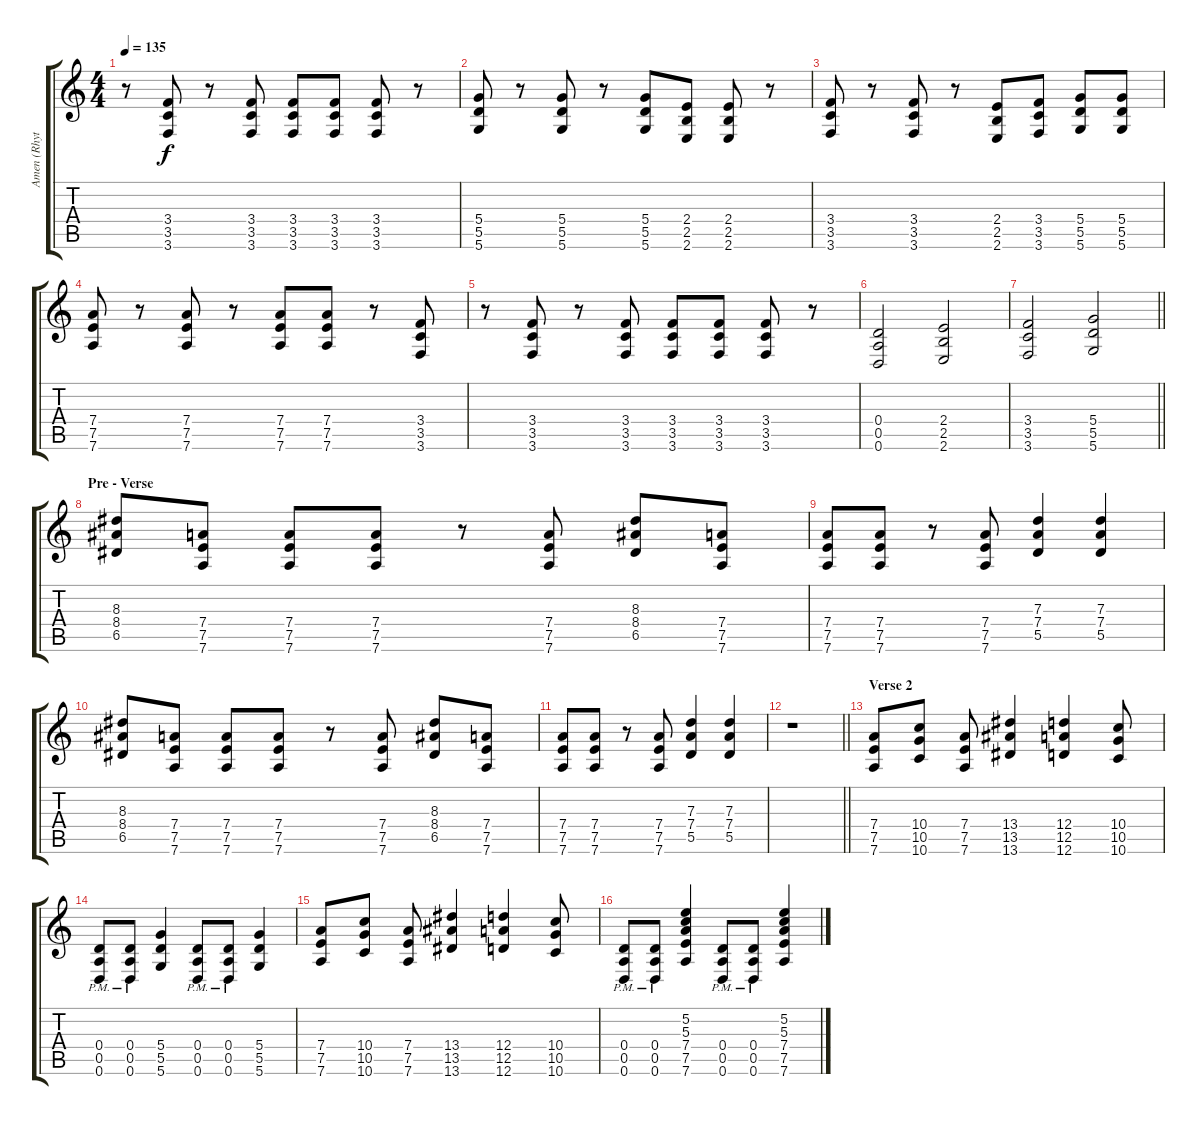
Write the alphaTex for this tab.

\track ("Amen (Rhythm Guitar)" "Amen (Rhyt") {instrument distortionguitar}
\staff {score tabs}
\tuning (E4 B3 G3 D3 A2 D2) {hide}
\ts (4 4)
\tempo 135
\clef g2
\ks c
r.8{dy f} (3.4 3.5 3.6).8 r.8 (3.4 3.5 3.6).8 (3.4 3.5 3.6).8 (3.4 3.5 3.6).8 (3.4 3.5 3.6).8 r.8 |
(5.4 5.5 5.6).8 r.8 (5.4 5.5 5.6).8 r.8 (5.4 5.5 5.6).8 (2.4 2.5 2.6).8 (2.4 2.5 2.6).8 r.8 |
(3.4 3.5 3.6).8 r.8 (3.4 3.5 3.6).8 r.8 (2.4 2.5 2.6).8 (3.4 3.5 3.6).8 (5.4 5.5 5.6).8 (5.4 5.5 5.6).8 |
(7.4 7.5 7.6).8 r.8 (7.4 7.5 7.6).8 r.8 (7.4 7.5 7.6).8 (7.4 7.5 7.6).8 r.8 (3.4 3.5 3.6).8 |
r.8 (3.4 3.5 3.6).8 r.8 (3.4 3.5 3.6).8 (3.4 3.5 3.6).8 (3.4 3.5 3.6).8 (3.4 3.5 3.6).8 r.8 |
(0.4 0.5 0.6).2 (2.4 2.5 2.6).2 |
\barLineRight lightlight
(3.4 3.5 3.6).2 (5.4 5.5 5.6).2 |
\section ("" "Pre - Verse")
(8.3 8.4 6.5).8 (7.4 7.5 7.6).8 (7.4 7.5 7.6).8 (7.4 7.5 7.6).8 r.8 (7.4 7.5 7.6).8 (8.3 8.4 6.5).8 (7.4 7.5 7.6).8 |
(7.4 7.5 7.6).8 (7.4 7.5 7.6).8 r.8 (7.4 7.5 7.6).8 (7.3 7.4 5.5).4 (7.3 7.4 5.5).4 |
(8.3 8.4 6.5).8 (7.4 7.5 7.6).8 (7.4 7.5 7.6).8 (7.4 7.5 7.6).8 r.8 (7.4 7.5 7.6).8 (8.3 8.4 6.5).8 (7.4 7.5 7.6).8 |
(7.4 7.5 7.6).8 (7.4 7.5 7.6).8 r.8 (7.4 7.5 7.6).8 (7.3 7.4 5.5).4 (7.3 7.4 5.5).4 |
\barLineRight lightlight
r.1 |
\section ("" "Verse 2")
(7.4 7.5 7.6).8 (10.4 10.5 10.6).8 (7.4 7.5 7.6).8 (13.4 13.5 13.6).4 (12.4 12.5 12.6).4 (10.4 10.5 10.6).8 |
(0.4{pm} 0.5{pm} 0.6{pm}).8 (0.4{pm} 0.5{pm} 0.6{pm}).8 (5.4 5.5 5.6).4 (0.4{pm} 0.5{pm} 0.6{pm}).8 (0.4{pm} 0.5{pm} 0.6{pm}).8 (5.4 5.5 5.6).4 |
(7.4 7.5 7.6).8 (10.4 10.5 10.6).8 (7.4 7.5 7.6).8 (13.4 13.5 13.6).4 (12.4 12.5 12.6).4 (10.4 10.5 10.6).8 |
(0.4{pm} 0.5{pm} 0.6{pm}).8 (0.4{pm} 0.5{pm} 0.6{pm}).8 (5.2 5.3 7.4 7.5 7.6).4 (0.4{pm} 0.5{pm} 0.6{pm}).8 (0.4{pm} 0.5{pm} 0.6{pm}).8 (5.2 5.3 7.4 7.5 7.6).4
